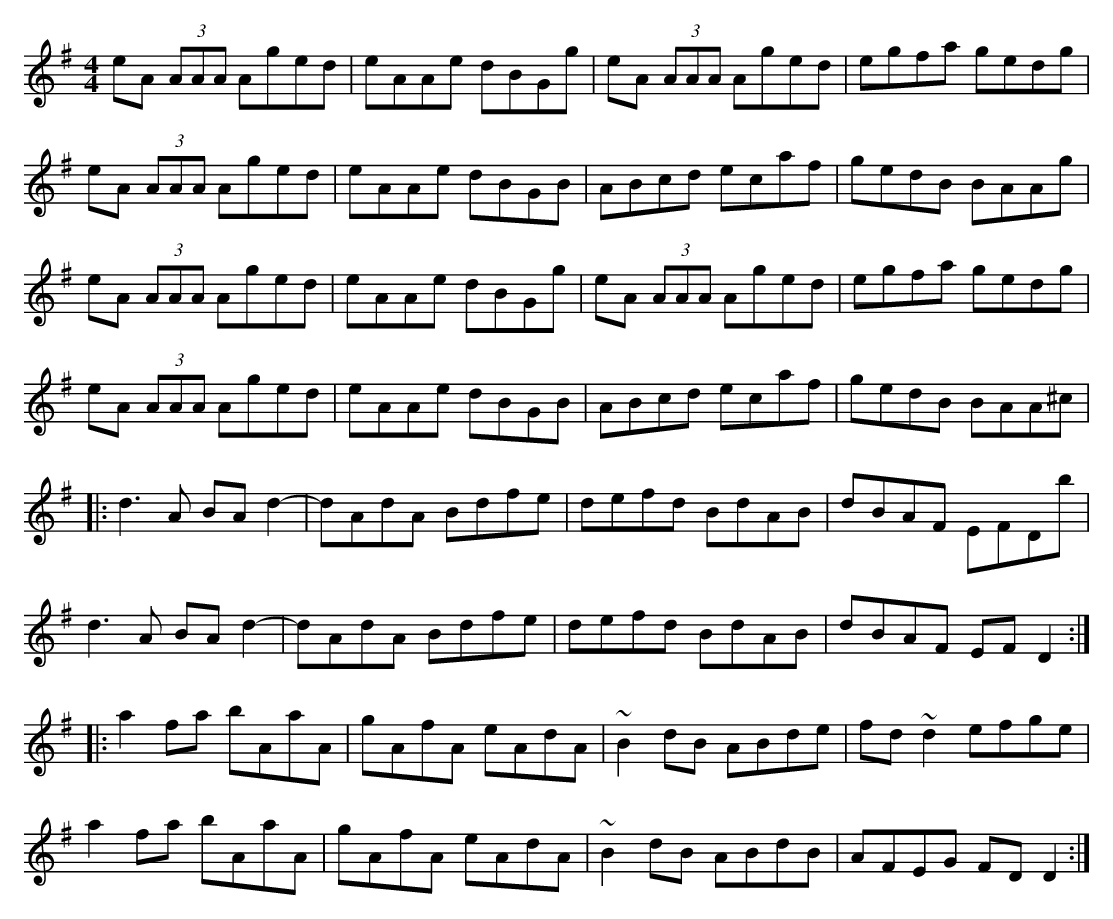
X:1
M:4/4
K:G
eA (3AAA Aged|eAAe dBGg|eA (3AAA Aged|egfa gedg|
eA (3AAA Aged|eAAe dBGB|ABcd ecaf|gedB BAAg|
eA (3AAA Aged|eAAe dBGg|eA (3AAA Aged|egfa gedg|
eA (3AAA Aged|eAAe dBGB|ABcd ecaf|gedB BAA^c|
|:d3A BAd2-|dAdA Bdfe|defd BdAB|dBAF EFDb|
d3A BAd2-|dAdA Bdfe|defd BdAB|dBAF EFD2:|
|:a2fa bAaA|gAfA eAdA|~B2dB ABde|fd ~d2 efge|
a2fa bAaA|gAfA eAdA|~B2dB ABdB|AFEG FDD2:|
